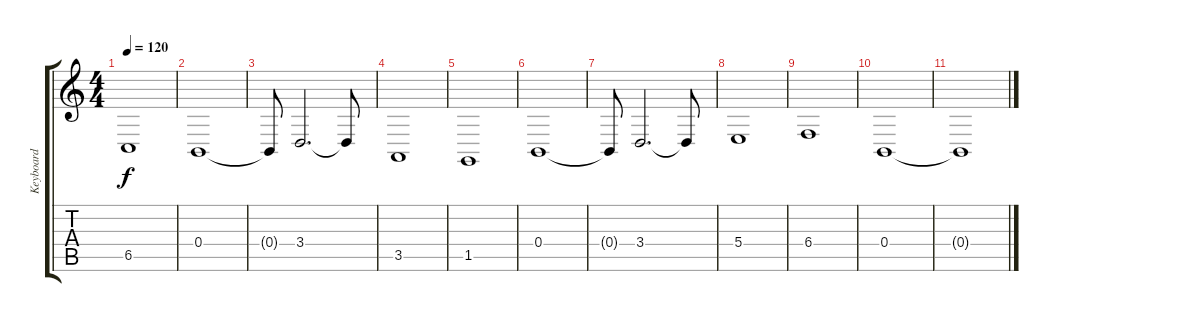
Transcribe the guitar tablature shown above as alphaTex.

\track ("Keyboard" "Keyboard") {instrument stringensemble2}
\staff {score tabs}
\tuning (Db4 Ab3 E3 B2 Gb2 B1) {hide}
\ts (4 4)
\tempo 120
\clef g2
\ks c
6.5.1{dy f} |
0.4.1 |
0.4{t}.8 3.4.2{d} 3.4{t}.8 |
3.5.1 |
1.5.1 |
0.4.1 |
0.4{t}.8 3.4.2{d} 3.4{t}.8 |
5.4.1 |
6.4.1 |
0.4.1 |
0.4{t}.1
